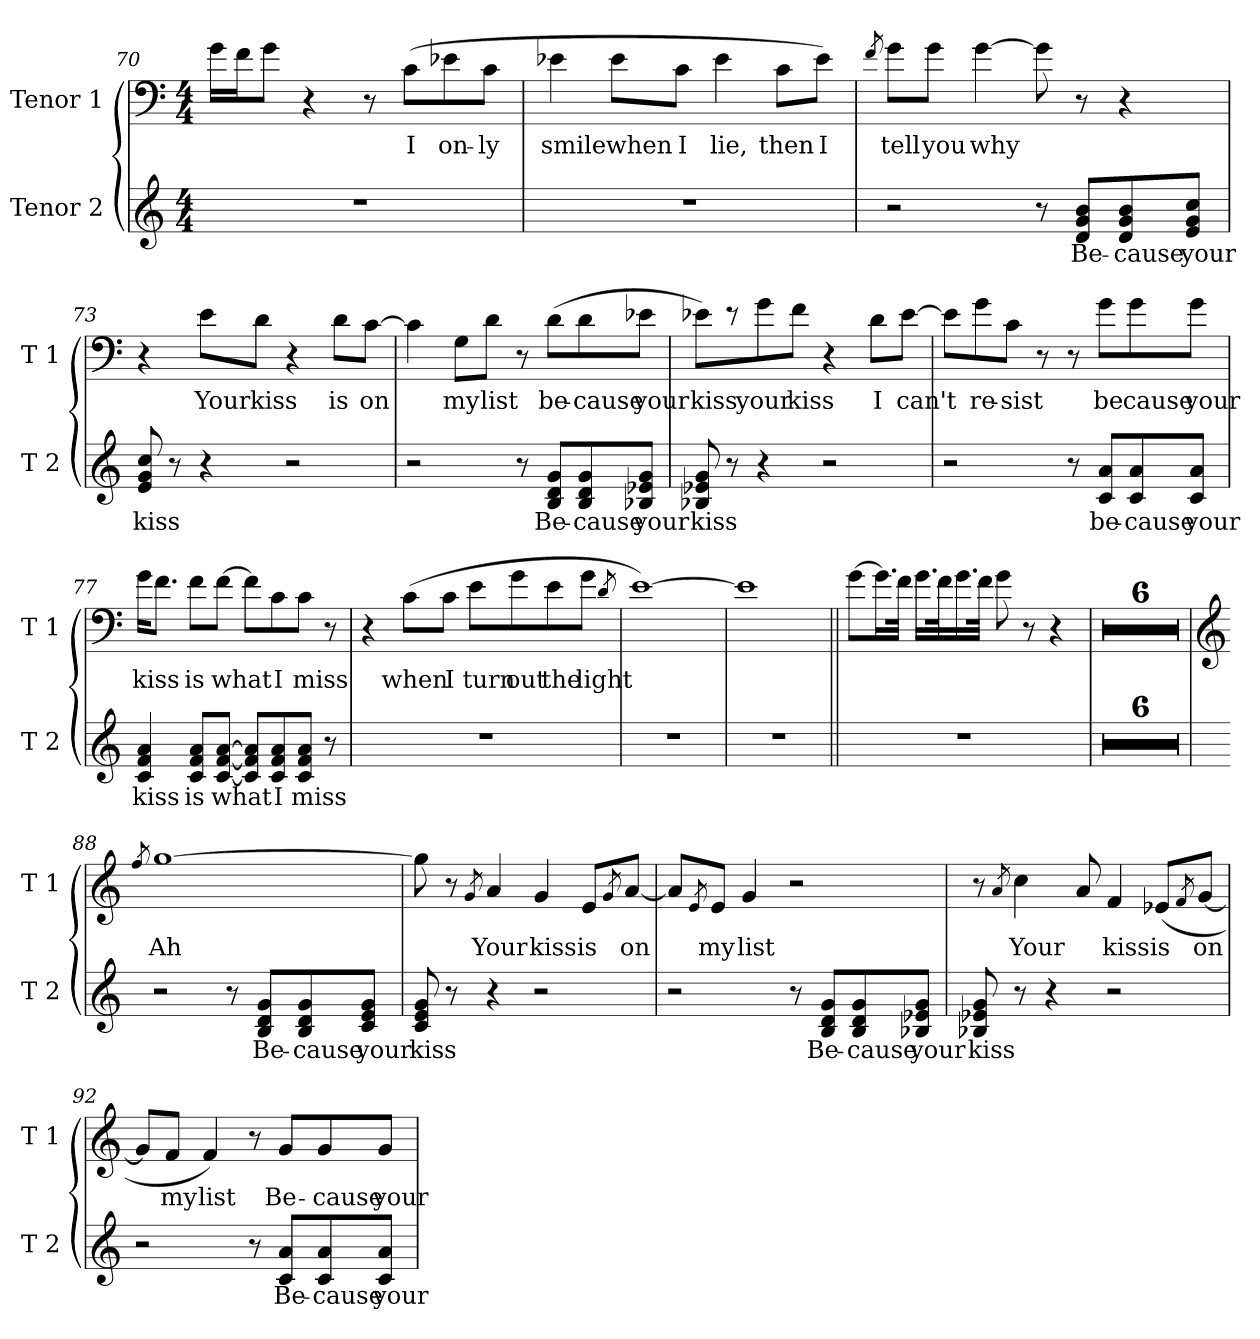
**kern	**text	**kern	**text
*part2	*part2	*part1	*part1
*staff2	*staff2	*staff1	*staff1
*I"Tenor 2	*	*I"Tenor 1	*
*I'T 2	*	*I'T 1	*
*clefG2	*	*clefF4	*
*k[]	*	*k[]	*
*C:	*	*C:	*
*M4/4	*	*M4/4	*
=70	=70	=70	=70
1r	.	16g\LL	.
.	.	16f\J	.
.	.	8g\J	.
!	!	!	!LO:LY:b
.	.	4r	,
.	.	8r	.
!	!	!	!LO:LY:b
.	.	(>8c\L	I
!	!	!	!LO:LY:b
.	.	8e-X\	on-
!	!	!	!LO:LY:b
.	.	8c\J	-ly
=71	=71	=71	=71
!	!	!	!LO:LY:b
1r	.	4e-X\	smile
!	!	!	!LO:LY:b
.	.	8e-\L	when
!	!	!	!LO:LY:b
.	.	8c\J	I
!	!	!	!LO:LY:b
.	.	4e-\	lie,
!	!	!	!LO:LY:b
.	.	8c\L	then
!	!	!	!LO:LY:b
.	.	8e-\J)	I
=72	=72	=72	=72
.	.	8qf/	.
!	!	!	!LO:LY:b
2r	.	8g\L	tell
!	!	!	!LO:LY:b
.	.	8g\J	you
!	!	!	!LO:LY:b
.	.	[4g\	why
8r	.	8g\]	.
!	!LO:LY:b	!	!LO:LY:b
8d/ 8g/ 8b/L	Be-	8r	\!
!	!LO:LY:b	!	!
8d/ 8g/ 8b/	-cause	4r	.
!	!LO:LY:b	!	!
8e/ 8g/ 8cc/J	your	.	.
!!LO:LB:g=z
=73	=73	=73	=73
!	!LO:LY:b	!	!
8e/ 8g/ 8cc/	kiss	4r	.
!	!LO:LY:b	!	!
8r	\!	.	.
!	!	!	!LO:LY:b
4r	.	8e\L	Your
!	!	!	!LO:LY:b
.	.	8d\J	kiss
2r	.	4r	.
!	!	!	!LO:LY:b
.	.	8d\L	is
!	!	!	!LO:LY:b
.	.	[8c\J	on
=74	=74	=74	=74
2r	.	4c\]	.
!	!	!	!LO:LY:b
.	.	8G\L	my
!	!	!	!LO:LY:b
.	.	8d\J	list
8r	.	8r	.
!	!LO:LY:b	!	!LO:LY:b
8B/ 8d/ 8g/L	Be-	(>8d\L	be-
!	!LO:LY:b	!	!LO:LY:b
8B/ 8d/ 8g/	-cause	8d\	-cause
!	!LO:LY:b	!	!LO:LY:b
8B-X/ 8e-X/ 8g/J	your	8e-X\J	your
=75	=75	=75	=75
!	!LO:LY:b	!	!LO:LY:b
8B-X/ 8e-X/ 8g/	kiss	8e-X\L)	kiss
!	!LO:LY:b	!	!LO:LY:b
8r	\!	8r	,
!	!	!	!LO:LY:b
4r	.	8g\	your
!	!	!	!LO:LY:b
.	.	8f\J	kiss
2r	.	4r	.
!	!	!	!LO:LY:b
.	.	8d\L	I
!	!	!	!LO:LY:b
.	.	[8e-\J	can't
!!LO:LB:g=z
=76	=76	=76	=76
2r	.	8e-\L]	.
!	!	!	!LO:LY:b
.	.	8g\	re-
!	!	!	!LO:LY:b
.	.	8c\J	-sist
!	!	!	!LO:LY:b
.	.	8r	,
8r	.	8r	.
!	!LO:LY:b	!	!LO:LY:b
8c/ 8a/L	be-	8g\L	be
!	!LO:LY:b	!	!LO:LY:b
8c/ 8a/	-cause	8g\	cause
!	!LO:LY:b	!	!LO:LY:b
8c/ 8a/J	your	8g\J	your
!!LO:PB:g=z
=77	=77	=77	=77
!	!LO:LY:b	!	!LO:LY:b
4c/ 4f/ 4a/	kiss	16g\KL	kiss
.	.	8.f\J	.
!	!LO:LY:b	!	!LO:LY:b
8c/ 8f/ 8a/L	is	8f\L	is
!	!LO:LY:b	!	!LO:LY:b
[8c/ [8f/ [8a/J	what	[8f\J	what
8c/] 8f/] 8a/]L	.	8f\L]	.
!	!LO:LY:b	!	!LO:LY:b
8c/ 8f/ 8a/	I	8c\	I
!	!LO:LY:b	!	!LO:LY:b
8c/ 8f/ 8a/J	miss	8c\J	miss
!	!LO:LY:b	!	!LO:LY:b
8r	,	8r	,
=78	=78	=78	=78
1r	.	4r	.
!	!	!	!LO:LY:b
.	.	(>8c\L	when
!	!	!	!LO:LY:b
.	.	8c\J	I
!	!	!	!LO:LY:b
.	.	8e\L	turn
!	!	!	!LO:LY:b
.	.	8g\	out
!	!	!	!LO:LY:b
.	.	8e\	the
!	!	!	!LO:LY:b
.	.	8g\J	light
.	.	8qd/	.
=79	=79	=79	=79
1r	.	[1e)	.
=80	=80	=80	=80
1r	.	1e]	.
!!LO:LB:g=z
=81||	=81||	=81||	=81||
1r	.	[8g\L	.
.	.	16.g\L]	.
.	.	32f\JJk	.
.	.	16.g\LL	.
.	.	32f\k	.
.	.	16.g\	.
.	.	32f\JJk	.
.	.	8g\	.
!	!	!	!LO:LY:b
.	.	8r	\!
.	.	4r	.
=82	=82	=82	=82
1r	.	1r	.
=83	=83	=83	=83
1r	.	1r	.
=84	=84	=84	=84
1r	.	1r	.
!!LO:LB:g=z
=85	=85	=85	=85
1r	.	1r	.
=86	=86	=86	=86
1r	.	1r	.
=87	=87	=87	=87
1r	.	1r	.
=88	=88	=88	=88
*	*	*clefG2	*
.	.	8qff/	.
!	!	!	!LO:LY:b
2r	.	[1gg	Ah
8r	.	.	.
!	!LO:LY:b	!	!
8B/ 8d/ 8g/L	Be-	.	.
!	!LO:LY:b	!	!
8B/ 8d/ 8g/	-cause	.	.
!	!LO:LY:b	!	!
8c/ 8e/ 8g/J	your	.	.
!!LO:LB:g=z
=89	=89	=89	=89
!	!LO:LY:b	!	!
8c/ 8e/ 8g/	kiss	8gg\]	.
!	!LO:LY:b	!	!LO:LY:b
8r	\!	8r	\!
.	.	8qg/	.
!	!	!	!LO:LY:b
4r	.	4a/	Your
!	!	!	!LO:LY:b
2r	.	4g/	kiss
!	!	!	!LO:LY:b
.	.	8e/L	is
.	.	8qg/	.
!	!	!	!LO:LY:b
.	.	[8a/J	on
=90	=90	=90	=90
2r	.	8a/L]	.
.	.	8qe/	.
!	!	!	!LO:LY:b
.	.	8e/J	my
!	!	!	!LO:LY:b
.	.	4g/	list
!	!	!	!LO:LY:b
8r	.	2r	\!
!	!LO:LY:b	!	!
8B/ 8d/ 8g/L	Be-	.	.
!	!LO:LY:b	!	!
8B/ 8d/ 8g/	-cause	.	.
!	!LO:LY:b	!	!
8B-X/ 8e-X/ 8g/J	your	.	.
=91	=91	=91	=91
!	!LO:LY:b	!	!
8B-X/ 8e-X/ 8g/	kiss	8r	.
.	.	8qa/	.
!	!LO:LY:b	!	!LO:LY:b
8r	\!	4cc\	Your
4r	.	.	.
.	.	8a/	.
!	!	!	!LO:LY:b
2r	.	4f/	kiss
!	!	!	!LO:LY:b
.	.	(<8e-X/L	is
.	.	8qf/	.
!	!	!	!LO:LY:b
.	.	[8g/J	on
!!LO:LB:g=z
=92	=92	=92	=92
2r	.	8g/L]	.
!	!	!	!LO:LY:b
.	.	8f/J	my
!	!	!	!LO:LY:b
.	.	4f/)	list
!	!	!	!LO:LY:b
8r	.	8r	\!
!	!LO:LY:b	!	!LO:LY:b
8c/ 8a/L	Be-	8g/L	Be-
!	!LO:LY:b	!	!LO:LY:b
8c/ 8a/	-cause	8g/	-cause
!	!LO:LY:b	!	!LO:LY:b
8c/ 8a/J	your	8g/J	your
=	=	=	=
*-	*-	*-	*-
